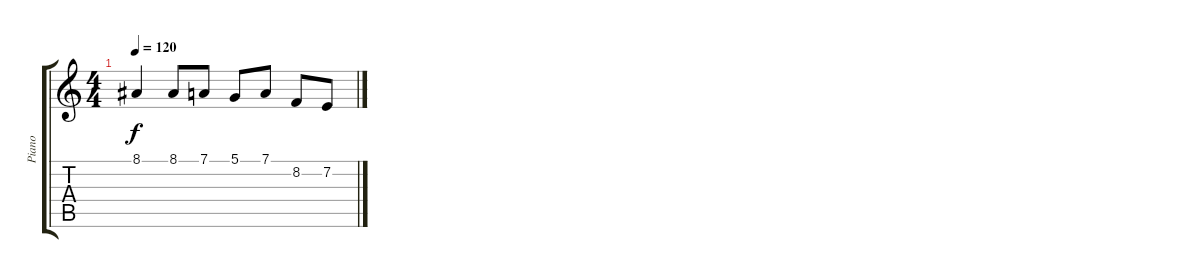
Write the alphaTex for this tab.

\track ("Piano" "Piano") {instrument acousticgrandpiano}
\staff {score tabs}
\tuning (D4 A3 F3 C3 G2 D2) {hide}
\ts (4 4)
\tempo 120
\clef g2
\ks c
8.1.4{dy f} 8.1.8 7.1.8 5.1.8 7.1.8 8.2.8 7.2.8
